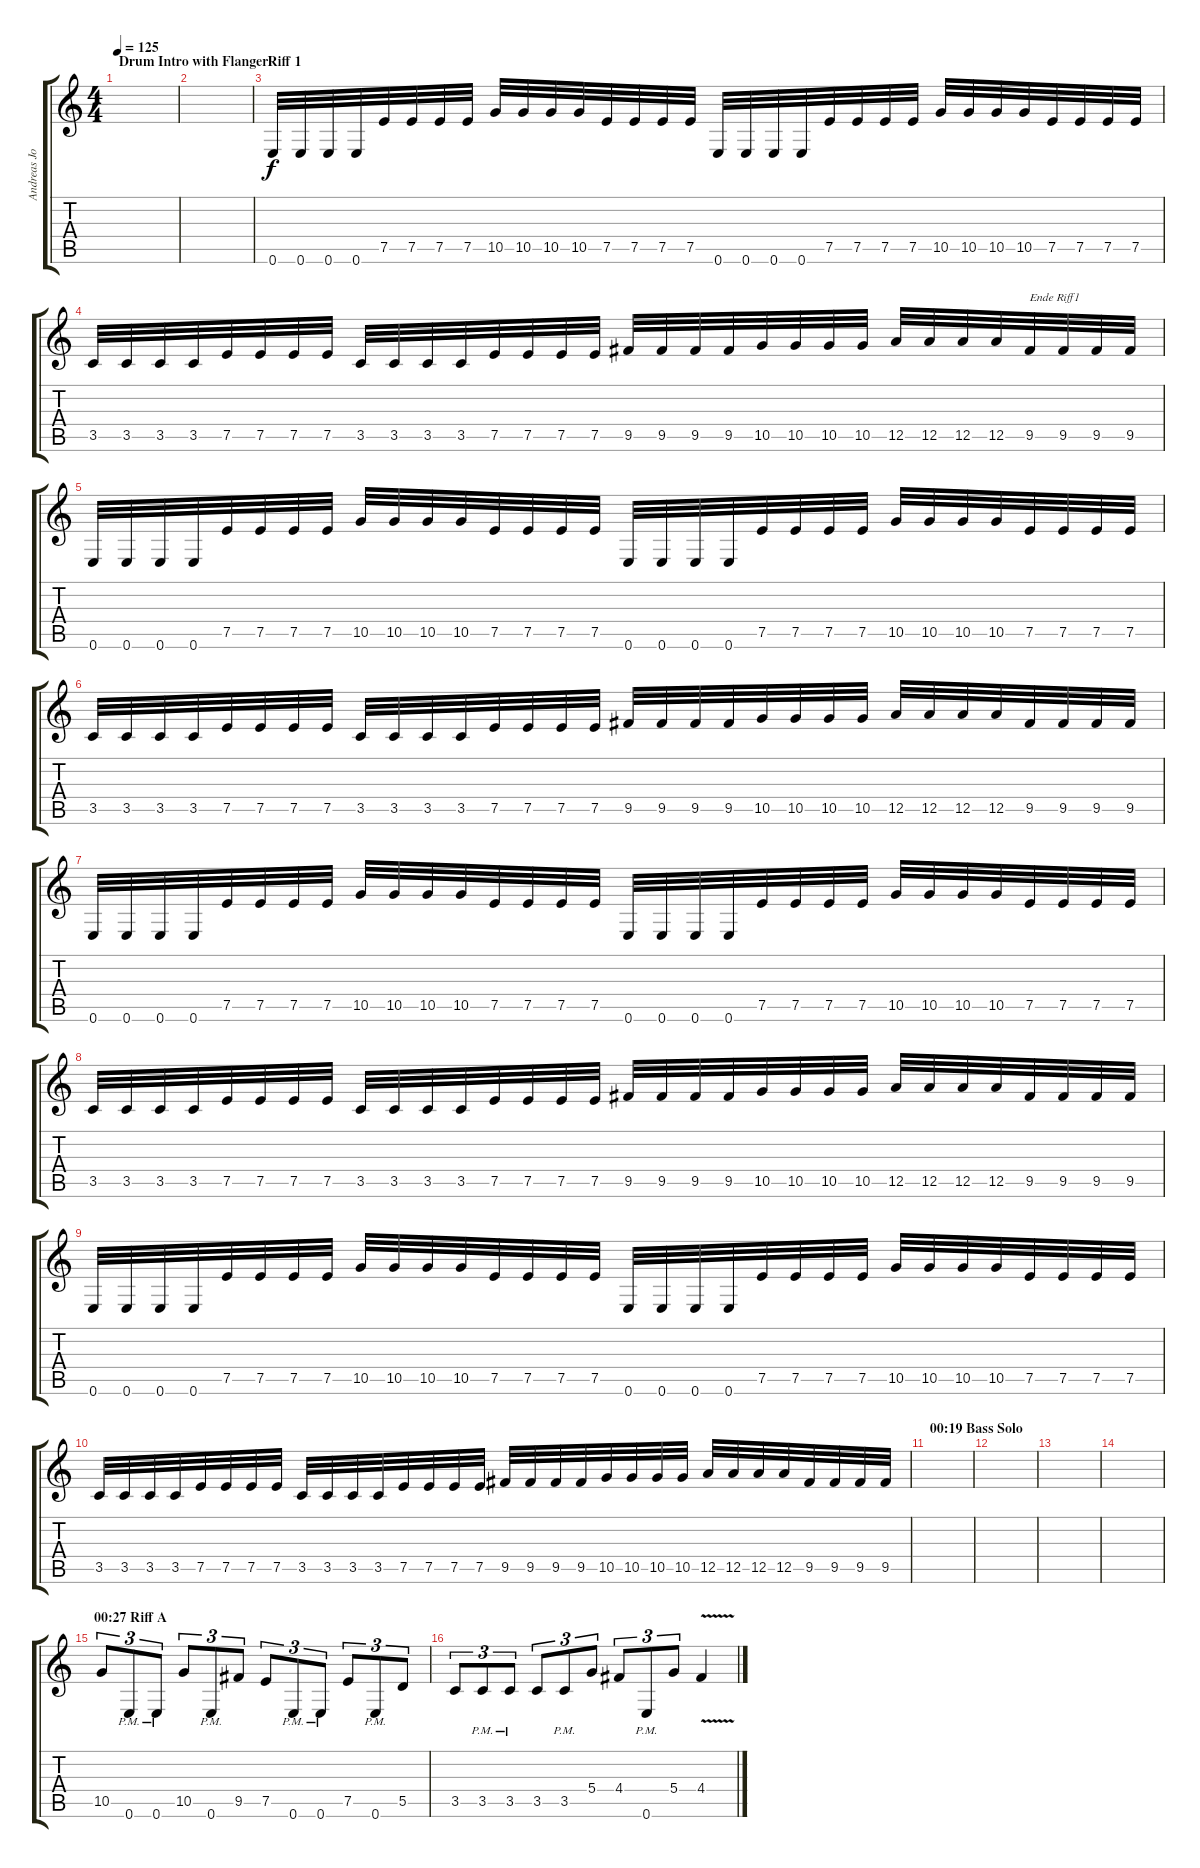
\track ("Andreas Johansson" "Andreas Jo") {instrument distortionguitar}
\staff {score tabs}
\tuning (E4 B3 G3 D3 A2 E2) {hide}
\ts (4 4)
\section ("" "Drum Intro with Flanger")
\tempo 125
\clef g2
\ks c
|
|
\section ("" "Riff 1")
0.6.32 0.6.32 0.6.32 0.6.32 7.5.32 7.5.32 7.5.32 7.5.32 10.5.32 10.5.32 10.5.32 10.5.32 7.5.32 7.5.32 7.5.32 7.5.32 0.6.32 0.6.32 0.6.32 0.6.32 7.5.32 7.5.32 7.5.32 7.5.32 10.5.32 10.5.32 10.5.32 10.5.32 7.5.32 7.5.32 7.5.32 7.5.32 |
3.5.32 3.5.32 3.5.32 3.5.32 7.5.32 7.5.32 7.5.32 7.5.32 3.5.32 3.5.32 3.5.32 3.5.32 7.5.32 7.5.32 7.5.32 7.5.32 9.5.32 9.5.32 9.5.32 9.5.32 10.5.32 10.5.32 10.5.32 10.5.32 12.5.32 12.5.32 12.5.32 12.5.32 9.5.32{txt "Ende Riff1"} 9.5.32 9.5.32 9.5.32 |
0.6.32 0.6.32 0.6.32 0.6.32 7.5.32 7.5.32 7.5.32 7.5.32 10.5.32 10.5.32 10.5.32 10.5.32 7.5.32 7.5.32 7.5.32 7.5.32 0.6.32 0.6.32 0.6.32 0.6.32 7.5.32 7.5.32 7.5.32 7.5.32 10.5.32 10.5.32 10.5.32 10.5.32 7.5.32 7.5.32 7.5.32 7.5.32 |
3.5.32 3.5.32 3.5.32 3.5.32 7.5.32 7.5.32 7.5.32 7.5.32 3.5.32 3.5.32 3.5.32 3.5.32 7.5.32 7.5.32 7.5.32 7.5.32 9.5.32 9.5.32 9.5.32 9.5.32 10.5.32 10.5.32 10.5.32 10.5.32 12.5.32 12.5.32 12.5.32 12.5.32 9.5.32 9.5.32 9.5.32 9.5.32 |
0.6.32 0.6.32 0.6.32 0.6.32 7.5.32 7.5.32 7.5.32 7.5.32 10.5.32 10.5.32 10.5.32 10.5.32 7.5.32 7.5.32 7.5.32 7.5.32 0.6.32 0.6.32 0.6.32 0.6.32 7.5.32 7.5.32 7.5.32 7.5.32 10.5.32 10.5.32 10.5.32 10.5.32 7.5.32 7.5.32 7.5.32 7.5.32 |
3.5.32 3.5.32 3.5.32 3.5.32 7.5.32 7.5.32 7.5.32 7.5.32 3.5.32 3.5.32 3.5.32 3.5.32 7.5.32 7.5.32 7.5.32 7.5.32 9.5.32 9.5.32 9.5.32 9.5.32 10.5.32 10.5.32 10.5.32 10.5.32 12.5.32 12.5.32 12.5.32 12.5.32 9.5.32 9.5.32 9.5.32 9.5.32 |
0.6.32 0.6.32 0.6.32 0.6.32 7.5.32 7.5.32 7.5.32 7.5.32 10.5.32 10.5.32 10.5.32 10.5.32 7.5.32 7.5.32 7.5.32 7.5.32 0.6.32 0.6.32 0.6.32 0.6.32 7.5.32 7.5.32 7.5.32 7.5.32 10.5.32 10.5.32 10.5.32 10.5.32 7.5.32 7.5.32 7.5.32 7.5.32 |
3.5.32 3.5.32 3.5.32 3.5.32 7.5.32 7.5.32 7.5.32 7.5.32 3.5.32 3.5.32 3.5.32 3.5.32 7.5.32 7.5.32 7.5.32 7.5.32 9.5.32 9.5.32 9.5.32 9.5.32 10.5.32 10.5.32 10.5.32 10.5.32 12.5.32 12.5.32 12.5.32 12.5.32 9.5.32 9.5.32 9.5.32 9.5.32 |
\section ("" "00:19 Bass Solo")
|
|
|
|
\section ("" "00:27 Riff A")
10.5.8{tu (3 2) balance 3} 0.6{pm}.8{tu (3 2)} 0.6{pm}.8{tu (3 2)} 10.5.8{tu (3 2)} 0.6{pm}.8{tu (3 2)} 9.5.8{tu (3 2)} 7.5.8{tu (3 2)} 0.6{pm}.8{tu (3 2)} 0.6{pm}.8{tu (3 2)} 7.5.8{tu (3 2)} 0.6{pm}.8{tu (3 2)} 5.5.8{tu (3 2)} |
3.5.8{tu (3 2)} 3.5{pm}.8{tu (3 2)} 3.5{pm}.8{tu (3 2)} 3.5.8{tu (3 2)} 3.5{pm}.8{tu (3 2)} 5.4.8{tu (3 2)} 4.4.8{tu (3 2)} 0.6{pm}.8{tu (3 2)} 5.4.8{tu (3 2)} 4.4{v}.4
